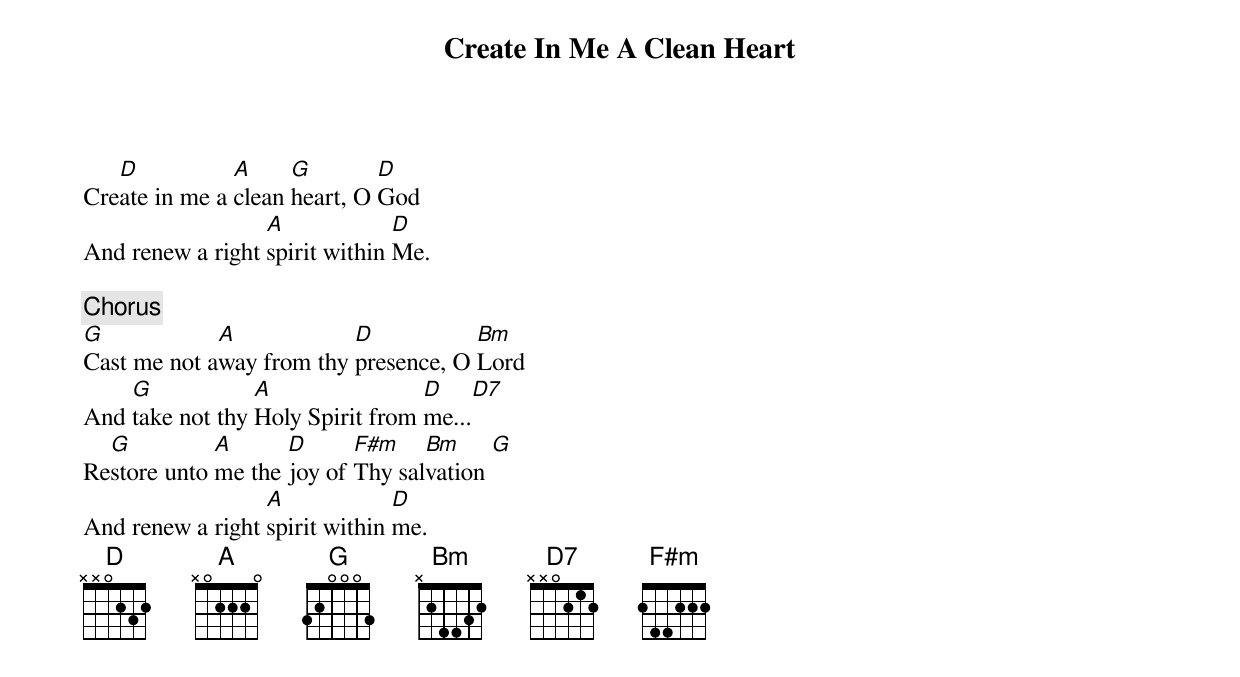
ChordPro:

{Title: Create In Me A Clean Heart}

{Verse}
Cre[D]ate in me a [A]clean [G]heart, O [D]God
And renew a right [A]spirit within [D]Me.

{Chorus}
[G]Cast me not a[A]way from thy [D]presence, O [Bm]Lord
And [G]take not thy [A]Holy Spirit from [D]me...[D7]
Re[G]store unto [A]me the [D]joy of [F#m]Thy sal[Bm]vation [G]
And renew a right [A]spirit within [D]me.
